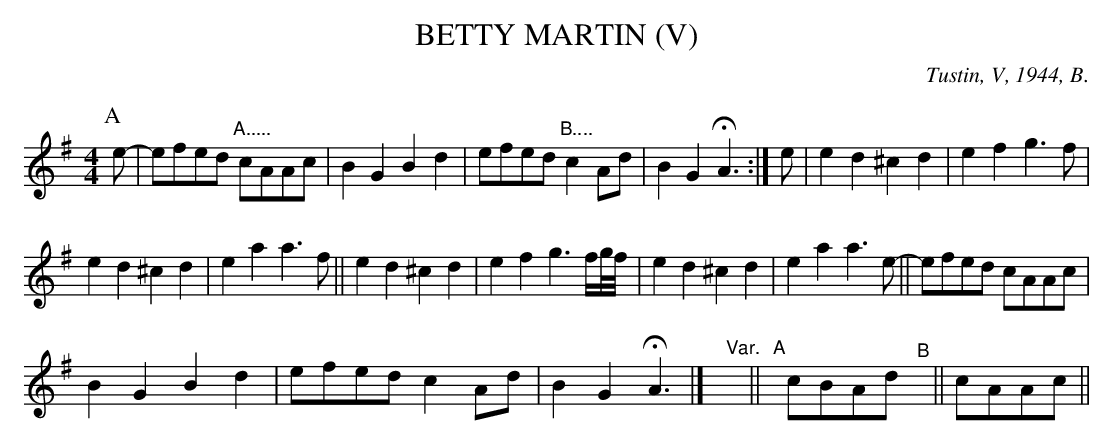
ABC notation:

X:1
T: BETTY MARTIN (V)
O: Tustin, V, 1944, B.
P:
M: 4/4
L: 1/8
K: Ador
P: A
e- | efed "A....."cAAc | B2G2 B2d2 | efed "B...."c2Ad | B2G2 HA3 :| e | e2d2 ^c2d2 | e2f2 g3f |
e2d2 ^c2d2 | e2a2 a3f || e2d2 ^c2d2 | e2f2 g3 f/g//f// | e2d2 ^c2d2 | e2a2 a3e- || efed cAAc |
B2G2 B2d2 | efed c2Ad | B2G2 HA3 |] y"Var."y|| "A"ycBAd "^B"y|| cAAc ||
